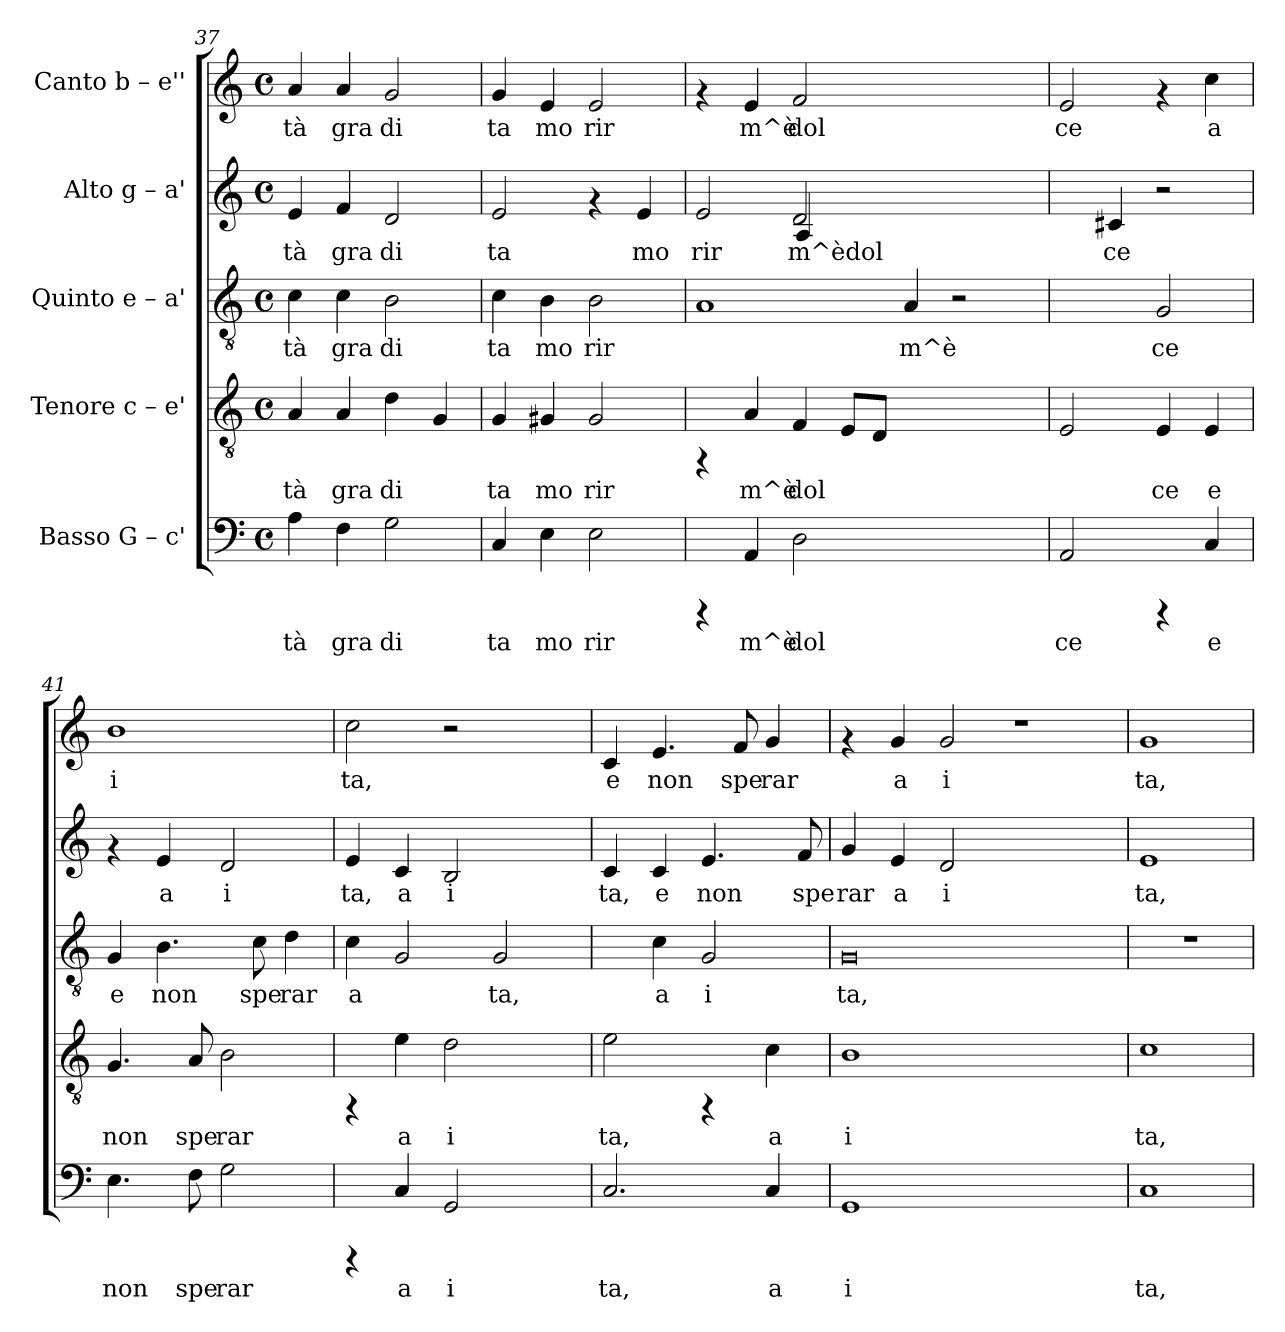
**kern	**text	**kern	**text	**kern	**text	**kern	**text	**kern	**text
*part5	*part5	*part4	*part4	*part3	*part3	*part2	*part2	*part1	*part1
*staff5	*staff5	*staff4	*staff4	*staff3	*staff3	*staff2	*staff2	*staff1	*staff1
*I"Basso  G – c'	*	*I"Tenore  c – e'	*	*I"Quinto  e – a'	*	*I"Alto  g – a'	*	*I"Canto  b – e''	*
*clefF4	*	*clefGv2	*	*clefGv2	*	*clefG2	*	*clefG2	*
*k[]	*	*k[]	*	*k[]	*	*k[]	*	*k[]	*
*C:	*	*C:	*	*C:	*	*C:	*	*C:	*
*M4/4	*	*M4/4	*	*M4/4	*	*M4/4	*	*M4/4	*
*met(c)	*	*met(c)	*	*met(c)	*	*met(c)	*	*met(c)	*
=37	=37	=37	=37	=37	=37	=37	=37	=37	=37
!	!LO:LY:b:cj	!	!LO:LY:b:rj	!	!LO:LY:b:rj	!	!LO:LY:b:rj	!	!LO:LY:b:rj
4A\	tà	4A/	tà	4c\	tà	4e/	tà	4a/	tà
!	!LO:LY:b:cj	!	!LO:LY:b:rj	!	!LO:LY:b:rj	!	!LO:LY:b:rj	!	!LO:LY:b:rj
4F\	gra	4A/	gra	4c\	gra	4f/	gra	4a/	gra
!	!LO:LY:b:cj	!	!LO:LY:b:rj	!	!LO:LY:b:rj	!	!LO:LY:b:rj	!	!LO:LY:b:rj
2G\	di	4d\	di	2B\	di	2d/	di	2g/	di
!	!	!	!LO:LY:b:rj	!	!	!	!	!	!
.	.	4G/	.	.	.	.	.	.	.
=38	=38	=38	=38	=38	=38	=38	=38	=38	=38
!	!LO:LY:b:cj	!	!LO:LY:b:rj	!	!LO:LY:b:rj	!	!LO:LY:b:rj	!	!LO:LY:b:rj
4C/	ta	4G/	ta	4c\	ta	2e/	ta	4g/	ta
!	!LO:LY:b:cj	!	!LO:LY:b:rj	!	!LO:LY:b:rj	!	!	!	!LO:LY:b:rj
4E\	mo	4G#X/	mo	4B\	mo	.	.	4e/	mo
!	!LO:LY:b:cj	!	!LO:LY:b:rj	!	!LO:LY:b:rj	!	!	!	!LO:LY:b:rj
2E\	rir	2G#/	rir	2B\	rir	4rf	.	2e/	rir
!	!	!	!	!	!	!	!LO:LY:b:rj	!	!
.	.	.	.	.	.	4e/	mo	.	.
=39	=39	=39	=39	=39	=39	=39	=39	=39	=39
!	!	!	!	!	!	!	!LO:LY:b:rj	!	!
*	*	*	*	*	*	*^	*	*	*
4rCCC	.	4rFF	.	1A	.	2e/	2ryy	rir	4rf	.
!	!LO:LY:b:cj	!	!LO:LY:b:rj	!	!	!	!	!	!	!LO:LY:b:rj
4AA/	m^è	4A/	m^è	.	.	.	.	.	4e/	m^è
!	!LO:LY:b:cj	!	!LO:LY:b:rj	!	!	!	!	!LO:LY:b:rj	!	!LO:LY:b:rj
2D\	dol	4F/	dol	.	.	2d/	4A/	m^èdol	2f/	dol
!	!	!	!LO:LY:b:rj	!	!	!	!	!	!	!
.	.	8E/L	.	.	.	.	2.ryy	.	.	.
!	!	!	!LO:LY:b:rj	!	!	!	!	!	!	!
.	.	8D/J	.	.	.	.	.	.	.	.
!	!	!	!	!	!LO:LY:b:rj	!	!	!	!	!
2.ryy	.	2.ryy	.	4A/	m^è	2.ryy	.	.	2.ryy	.
.	.	.	.	2r	.	.	.	.	.	.
.	.	.	.	.	.	.	4ryy	.	.	.
=40	=40	=40	=40	=40	=40	=40	=40	=40	=40	=40
!	!LO:LY:b:cj	!	!LO:LY:b:rj	!	!	!	!	!	!	!LO:LY:b:rj
*	*	*	*	*	*	*v	*v	*	*	*
2AA/	ce	2E/	.	2ryy	.	4ryy	.	2e/	ce
!	!	!	!	!	!	!	!LO:LY:b:rj	!	!
.	.	.	.	.	.	4c#X/	ce	.	.
!	!	!	!LO:LY:b:rj	!	!LO:LY:b:rj	!	!	!	!
4rCCC	.	4E/	ce	2G/	ce	2r	.	4rf	.
!	!LO:LY:b:cj	!	!LO:LY:b:rj	!	!	!	!	!	!LO:LY:b:rj
4C/	e	4E/	e	.	.	.	.	4cc\	a
=41	=41	=41	=41	=41	=41	=41	=41	=41	=41
!	!LO:LY:b:cj	!	!LO:LY:b:rj	!	!LO:LY:b:rj	!	!	!	!LO:LY:b:rj
4.E\	non	4.G/	non	4G/	e	4rf	.	1b	i
!	!	!	!	!	!LO:LY:b:rj	!	!LO:LY:b:rj	!	!
.	.	.	.	4.B\	non	4e/	a	.	.
!	!LO:LY:b:cj	!	!LO:LY:b:rj	!	!	!	!	!	!
8F\	spe	8A/	spe	.	.	.	.	.	.
!	!LO:LY:b:cj	!	!LO:LY:b:rj	!	!	!	!LO:LY:b:rj	!	!
2G\	rar	2B\	rar	.	.	2d/	i	.	.
!	!	!	!	!	!LO:LY:b:rj	!	!	!	!
.	.	.	.	8c\	spe	.	.	.	.
!	!	!	!	!	!LO:LY:b:rj	!	!	!	!
.	.	.	.	4d\	rar	.	.	.	.
!!LO:LB:g=z
=42	=42	=42	=42	=42	=42	=42	=42	=42	=42
!	!	!	!	!	!LO:LY:b:rj	!	!LO:LY:b:rj	!	!LO:LY:b:rj
4rCCC	.	4rFF	.	4c\	a	4e/	ta,	2cc\	ta,
!	!LO:LY:b:cj	!	!LO:LY:b:rj	!	!	!	!LO:LY:b:rj	!	!
4C/	a	4e\	a	2G/	.	4c/	a	.	.
!	!LO:LY:b:cj	!	!LO:LY:b:rj	!	!	!	!LO:LY:b:rj	!	!
2GG/	i	2d\	i	.	.	2B/	i	2r	.
!	!	!	!	!	!LO:LY:b:rj	!	!	!	!
.	.	.	.	2G/	ta,	.	.	.	.
4ryy	.	4ryy	.	.	.	4ryy	.	4ryy	.
=43	=43	=43	=43	=43	=43	=43	=43	=43	=43
!	!LO:LY:b:cj	!	!LO:LY:b:rj	!	!	!	!LO:LY:b:rj	!	!LO:LY:b:rj
2.C/	ta,	2e\	ta,	4ryy	.	4c/	ta,	4c/	e
!	!	!	!	!	!LO:LY:b:rj	!	!LO:LY:b:rj	!	!LO:LY:b:rj
.	.	.	.	4c\	a	4c/	e	4.e/	non
!	!	!	!	!	!LO:LY:b:rj	!	!LO:LY:b:rj	!	!
.	.	4rFF	.	2G/	i	4.e/	non	.	.
!	!	!	!	!	!	!	!	!	!LO:LY:b:rj
.	.	.	.	.	.	.	.	8f/	spe
!	!LO:LY:b:cj	!	!LO:LY:b:rj	!	!	!	!	!	!LO:LY:b:rj
4C/	a	4c\	a	.	.	.	.	4g/	rar
!	!	!	!	!	!	!	!LO:LY:b:rj	!	!
.	.	.	.	.	.	8f/	spe	.	.
=44	=44	=44	=44	=44	=44	=44	=44	=44	=44
!	!LO:LY:b:cj	!	!LO:LY:b:rj	!	!LO:LY:b:rj	!	!LO:LY:b:rj	!	!
1GG	i	1B	i	0G	ta,	4g/	rar	4rf	.
!	!	!	!	!	!	!	!LO:LY:b:rj	!	!LO:LY:b:rj
.	.	.	.	.	.	4e/	a	4g/	a
!	!	!	!	!	!	!	!LO:LY:b:rj	!	!LO:LY:b:rj
.	.	.	.	.	.	2d/	i	2g/	i
1ryy	.	1ryy	.	.	.	1ryy	.	1r	.
=45	=45	=45	=45	=45	=45	=45	=45	=45	=45
!	!LO:LY:b:cj	!	!LO:LY:b:rj	!	!	!	!LO:LY:b:rj	!	!LO:LY:b:rj
1C	ta,	1c	ta,	1r	.	1e	ta,	1g	ta,
=	=	=	=	=	=	=	=	=	=
*-	*-	*-	*-	*-	*-	*-	*-	*-	*-
